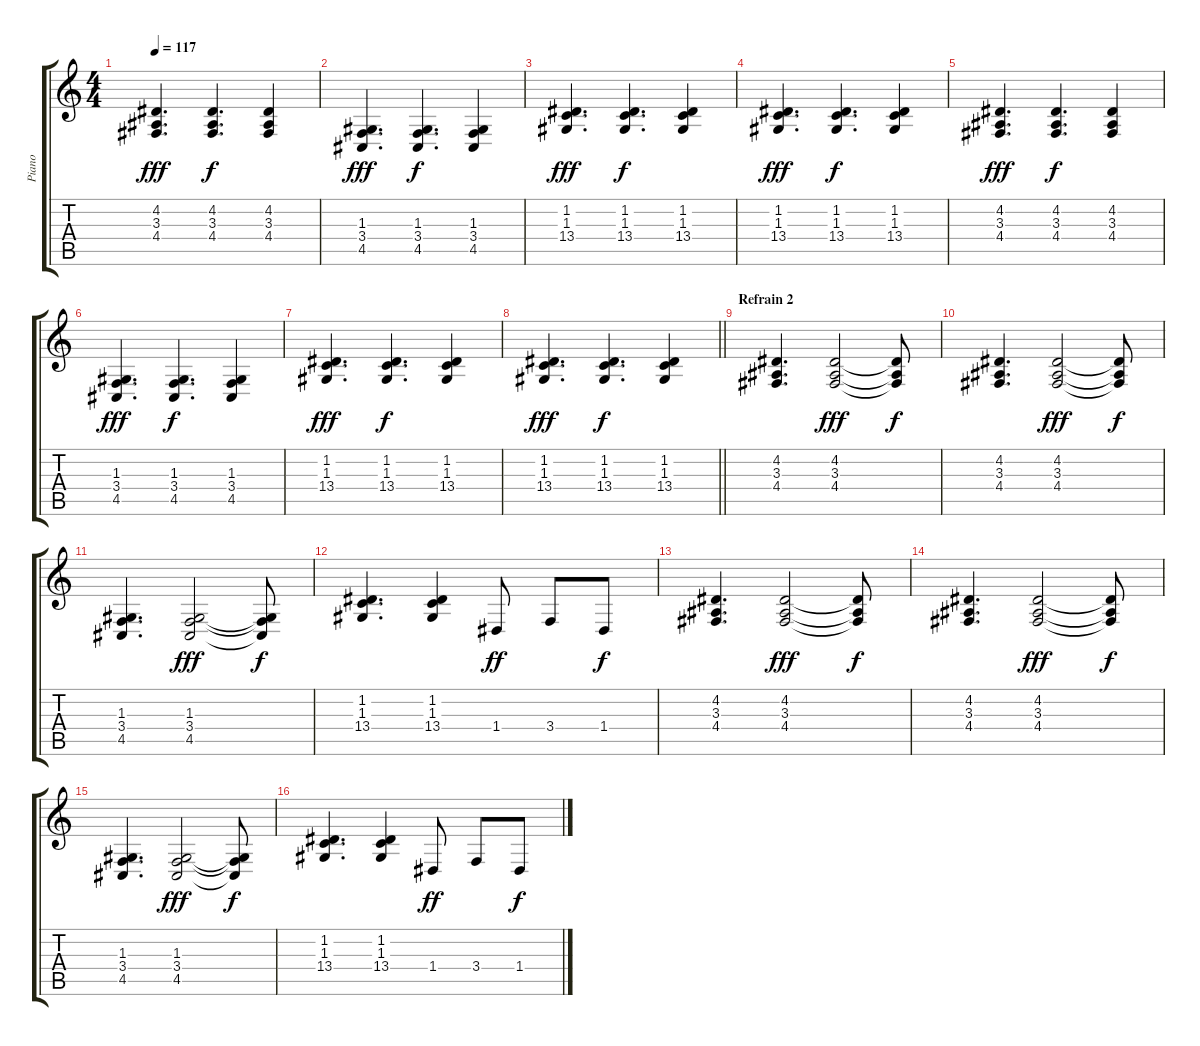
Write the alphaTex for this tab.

\track ("Piano" "Piano") {instrument brightacousticpiano}
\staff {score tabs}
\tuning (E4 B3 G3 D3 A2 E2) {hide}
\ts (4 4)
\tempo 117
\clef g2
\ks c
(4.2 3.3 4.4).4{d dy fff} (4.2 3.3 4.4).4{d dy f} (4.2 3.3 4.4).4 |
(1.3 3.4 4.5).4{d dy fff} (1.3 3.4 4.5).4{d dy f} (1.3 3.4 4.5).4 |
(1.2 1.3 13.4).4{d dy fff} (1.2 1.3 13.4).4{d dy f} (1.2 1.3 13.4).4 |
(1.2 1.3 13.4).4{d dy fff} (1.2 1.3 13.4).4{d dy f} (1.2 1.3 13.4).4 |
(4.2 3.3 4.4).4{d dy fff} (4.2 3.3 4.4).4{d dy f} (4.2 3.3 4.4).4 |
(1.3 3.4 4.5).4{d dy fff} (1.3 3.4 4.5).4{d dy f} (1.3 3.4 4.5).4 |
(1.2 1.3 13.4).4{d dy fff} (1.2 1.3 13.4).4{d dy f} (1.2 1.3 13.4).4 |
\barLineRight lightlight
(1.2 1.3 13.4).4{d dy fff} (1.2 1.3 13.4).4{d dy f} (1.2 1.3 13.4).4 |
\section ("" "Refrain 2")
(4.2 3.3 4.4).4{d} (4.2 3.3 4.4).2{dy fff} (4.2{t} 3.3{t} 4.4{t}).8{dy f} |
(4.2 3.3 4.4).4{d} (4.2 3.3 4.4).2{dy fff} (4.2{t} 3.3{t} 4.4{t}).8{dy f} |
(1.3 3.4 4.5).4{d} (1.3 3.4 4.5).2{dy fff} (1.3{t} 3.4{t} 4.5{t}).8{dy f} |
(1.2 1.3 13.4).4{d} (1.2 1.3 13.4).4 1.4.8{dy ff} 3.4.8 1.4.8{dy f} |
(4.2 3.3 4.4).4{d} (4.2 3.3 4.4).2{dy fff} (4.2{t} 3.3{t} 4.4{t}).8{dy f} |
(4.2 3.3 4.4).4{d} (4.2 3.3 4.4).2{dy fff} (4.2{t} 3.3{t} 4.4{t}).8{dy f} |
(1.3 3.4 4.5).4{d} (1.3 3.4 4.5).2{dy fff} (1.3{t} 3.4{t} 4.5{t}).8{dy f} |
(1.2 1.3 13.4).4{d} (1.2 1.3 13.4).4 1.4.8{dy ff} 3.4.8 1.4.8{dy f}
